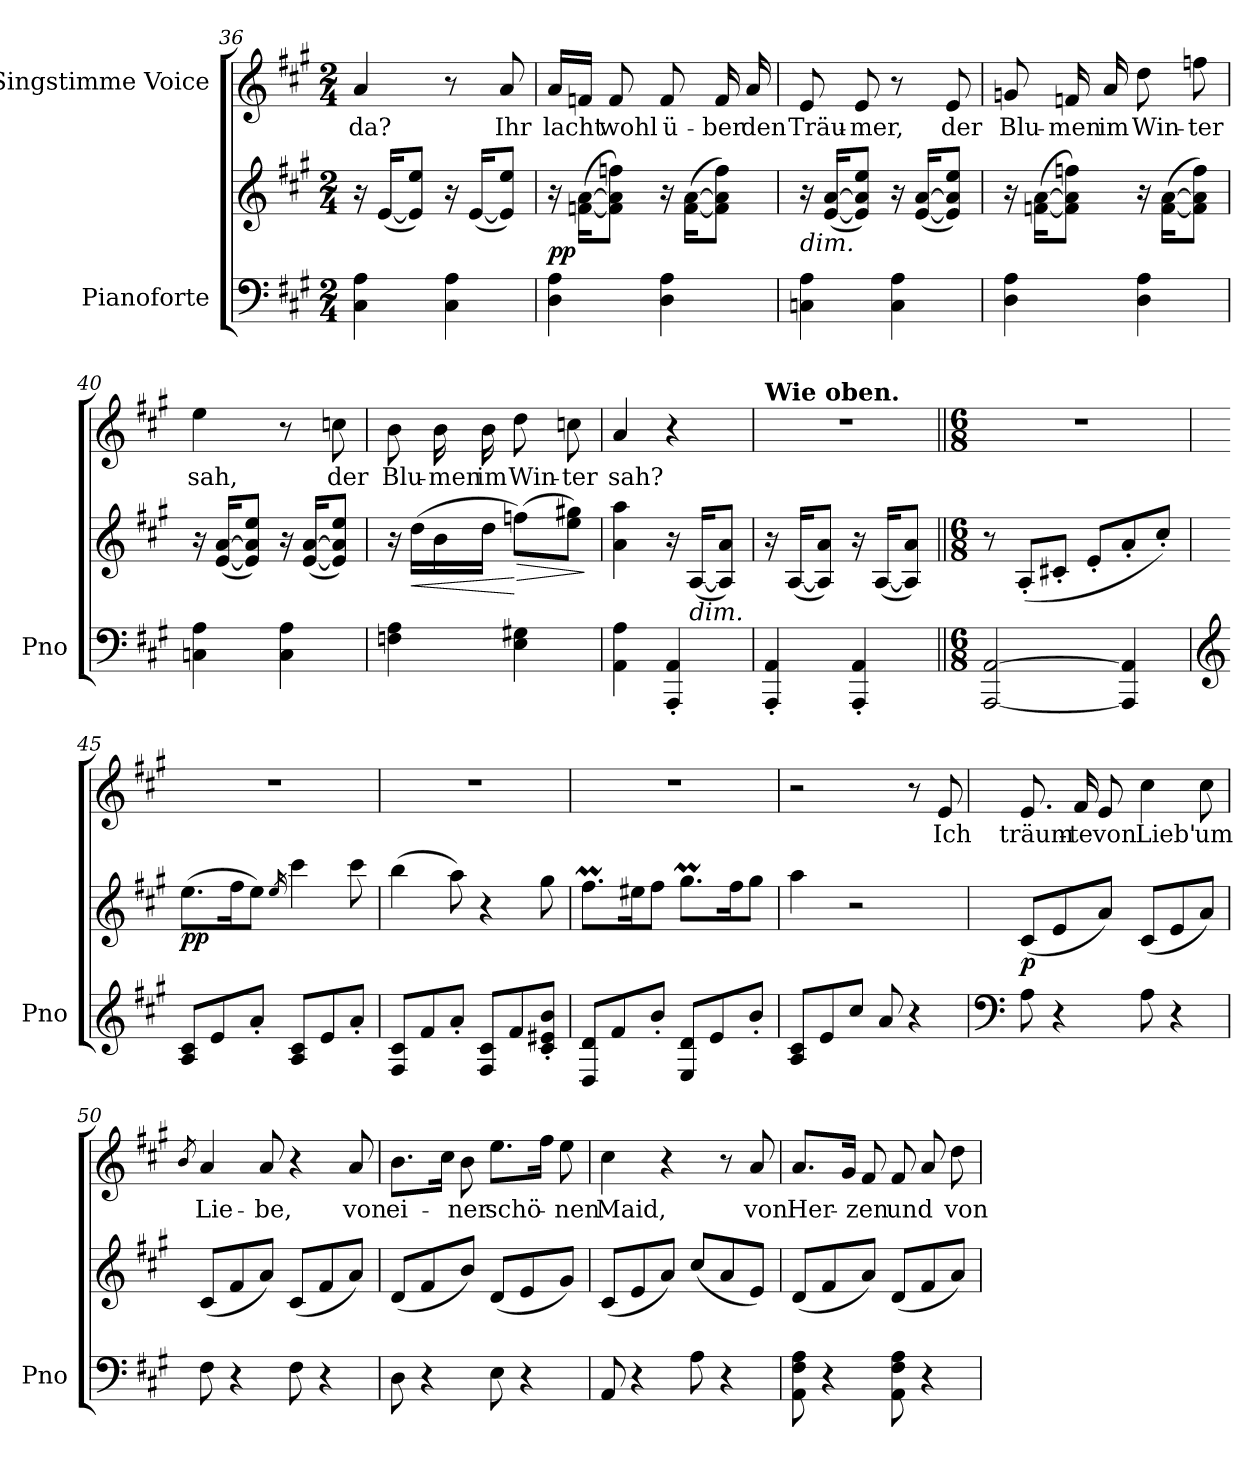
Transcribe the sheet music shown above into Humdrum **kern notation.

**kern	**kern	**dynam	**kern	**text
*part2	*part2	*part2	*part1	*part1
*staff3	*staff2	*staff2/3	*staff1	*staff1
*I"Pianoforte	*	*	*I"Singstimme Voice	*
*I'Pno	*	*	*	*
*clefF4	*clefG2	*	*clefG2	*
*k[f#c#g#]	*k[f#c#g#]	*	*k[f#c#g#]	*
*M2/4	*M2/4	*	*M2/4	*
=36	=36	=36	=36	=36
!	!	!	!	!LO:LY:b
4C#\ 4A\	16r	.	4a/	da?
.	(>[16e/KL	.	.	.
.	8e/] 8ee/J)	.	.	.
4C#\ 4A\	16r	.	8r	.
.	(>[16e/KL	.	.	.
!	!	!	!	!LO:LY:b
.	8e/] 8ee/J)	.	8a/	Ihr
=37	=37	=37	=37	=37
!	!	!LO:DY:b	!	!LO:LY:b
4D\ 4A\	16r	pp	16a/LL	lacht
.	(>[16fn\ [16a\KL	.	16fn/JJ	.
!	!	!	!	!LO:LY:b
.	8f\] 8a\] 8ffn\J)	.	8f/	wohl
!	!	!	!	!LO:LY:b
4D\ 4A\	16r	.	8f/	ü-
.	(>[16f\ [16a\KL	.	.	.
!	!	!	!	!LO:LY:b
.	8f\] 8a\] 8ff\J)	.	16f/	-ber
!	!	!	!	!LO:LY:b
.	.	.	16a/	den
!!LO:LB:g=z
=38	=38	=38	=38	=38
!	!LO:TX:b:i:t=dim.	!	!	!
!	!	!	!	!LO:LY:b
4Cn\ 4A\	16r	.	8e/	Träu-
.	(>[16e/ [16a/KL	.	.	.
!	!	!	!	!LO:LY:b
.	8e/] 8a/] 8ee/J)	.	8e/	-mer,
4C\ 4A\	16r	.	8r	.
.	(>[16e/ [16a/KL	.	.	.
!	!	!	!	!LO:LY:b
.	8e/] 8a/] 8ee/J)	.	8e/	der
=39	=39	=39	=39	=39
!	!	!	!	!LO:LY:b
4D\ 4A\	16r	.	8gn/	Blu-
.	(>[16fn\ [16a\KL	.	.	.
!	!	!	!	!LO:LY:b
.	8f\] 8a\] 8ffn\J)	.	16fn/	-men
!	!	!	!	!LO:LY:b
.	.	.	16a/	im
!	!	!	!	!LO:LY:b
4D\ 4A\	16r	.	8dd\	Win-
.	(>[16f\ [16a\KL	.	.	.
!	!	!	!	!LO:LY:b
.	8f\] 8a\] 8ff\J)	.	8ffn\	-ter
=40	=40	=40	=40	=40
!	!	!	!	!LO:LY:b
4Cn\ 4A\	16r	.	4ee\	sah,
.	(>[16e/ [16a/KL	.	.	.
.	8e/] 8a/] 8ee/J)	.	.	.
4C\ 4A\	16r	.	8r	.
.	(>[16e/ [16a/KL	.	.	.
!	!	!	!	!LO:LY:b
.	8e/] 8a/] 8ee/J)	.	8ccn\	der
=41	=41	=41	=41	=41
!	!	!	!	!LO:LY:b
4Fn\ 4A\	16r	.	8b\	Blu-
!	!	!LO:HP:b	!	!
.	(>16dd\LL	<	.	.
!	!	!	!	!LO:LY:b
.	16b\	.	16b\	-men
!	!	!	!	!LO:LY:b
.	16dd\JJ	.	16b\	im
!	!	!LO:HP:n=1:b	!	!LO:LY:b
4E\ 4G#X\	(>8ffn\L)	[ >	8dd\	Win-
!	!	!	!	!LO:LY:b
.	8ee\ 8gg#X\J)	.	8ccn\	-ter
.	.	]	.	.
=42	=42	=42	=42	=42
!	!	!	!	!LO:LY:b
4AA\ 4A\	4a\ 4aa\	.	4a/	sah?
4AAA/' 4AA/'	16r	.	4r	.
!	!LO:TX:b:i:t=dim.	!	!	!
.	(>[16A/KL	.	.	.
.	8A/] 8a/J)	.	.	.
=43	=43	=43	=43	=43
*	*	*	*MM60	*
!	!	!	!LO:TX:a:B:t=Wie oben.	!
4AAA/' 4AA/'	16r	.	2r	.
.	(>[16A/KL	.	.	.
.	8A/] 8a/J)	.	.	.
4AAA/' 4AA/'	16r	.	.	.
.	(>[16A/KL	.	.	.
.	8A/] 8a/J)	.	.	.
!!LO:PB:g=z
=44||	=44||	=44||	=44||	=44||
*M6/8	*M6/8	*	*M6/8	*
[2AAA/ [2AA/	8r	.	2.r	.
.	(<8A'/L	.	.	.
.	8c#X'/J	.	.	.
.	8e'/L	.	.	.
4AAA/] 4AA/]	8a'/	.	.	.
.	8cc#'/J)	.	.	.
=45	=45	=45	=45	=45
*clefG2	*	*	*	*
!	!	!LO:DY:b	!	!
8A/ 8c#/L	(>8.ee\L	pp	2.r	.
8e/	.	.	.	.
.	16ff#\K	.	.	.
8a'/J	8ee\J)	.	.	.
.	16qee/	.	.	.
8A/ 8c#/L	4ccc#\	.	.	.
8e/	.	.	.	.
8a'/J	8ccc#\	.	.	.
=46	=46	=46	=46	=46
8F#/ 8c#/L	(>4bb\	.	2.r	.
8f#/	.	.	.	.
8a'/J	8aa\)	.	.	.
8F#/ 8c#/L	4r	.	.	.
8f#/	.	.	.	.
8c#/' 8e#X/' 8b/'J	8gg#\	.	.	.
=47	=47	=47	=47	=47
8D/ 8d/L	8.ff#M\L	.	2.r	.
8f#/	.	.	.	.
.	16ee#X\K	.	.	.
8b'/J	8ff#\J	.	.	.
8E/ 8d/L	8.gg#m\L	.	.	.
8e/	.	.	.	.
.	16ff#\K	.	.	.
8b'/J	8gg#\J	.	.	.
=48	=48	=48	=48	=48
8A/ 8c#/L	4aa\	.	2r	.
8e/	.	.	.	.
8cc#/J	2r	.	.	.
8a/	.	.	.	.
4r	.	.	8r	.
!	!	!	!	!LO:LY:b
.	.	.	8e/	Ich
!!LO:LB:g=z
=49	=49	=49	=49	=49
*clefF4	*	*	*	*
!	!	!LO:DY:b	!	!LO:LY:b
8A\	(<8c#/L	p	8.e/	träum-
4r	8e/	.	.	.
!	!	!	!	!LO:LY:b
.	.	.	16f#/	-te
!	!	!	!	!LO:LY:b
.	8a/J)	.	8e/	von
!	!	!	!	!LO:LY:b
8A\	(<8c#/L	.	4cc#\	Lieb'
4r	8e/	.	.	.
!	!	!	!	!LO:LY:b
.	8a/J)	.	8cc#\	um
=50	=50	=50	=50	=50
.	.	.	8qb/	.
!	!	!	!	!LO:LY:b
8F#\	(<8c#/L	.	4a/	Lie-
4r	8f#/	.	.	.
!	!	!	!	!LO:LY:b
.	8a/J)	.	8a/	-be,
8F#\	(<8c#/L	.	4r	.
4r	8f#/	.	.	.
!	!	!	!	!LO:LY:b
.	8a/J)	.	8a/	von
=51	=51	=51	=51	=51
!	!	!	!	!LO:LY:b
8D\	(<8d/L	.	8.b\L	ei-
4r	8f#/	.	.	.
.	.	.	16cc#\Jk	.
!	!	!	!	!LO:LY:b
.	8b/J)	.	8b\	-ner
!	!	!	!	!LO:LY:b
8E\	(<8d/L	.	8.ee\L	schö-
4r	8e/	.	.	.
.	.	.	16ff#\Jk	.
!	!	!	!	!LO:LY:b
.	8g#/J)	.	8ee\	-nen
=52	=52	=52	=52	=52
!	!	!	!	!LO:LY:b
8AA/	(<8c#/L	.	4cc#\	Maid,
4r	8e/	.	.	.
.	8a/J)	.	4r	.
8A\	(<8cc#/L	.	.	.
4r	8a/	.	8r	.
!	!	!	!	!LO:LY:b
.	8e/J)	.	8a/	von
=53	=53	=53	=53	=53
!	!	!	!	!LO:LY:b
8AA\ 8F#\ 8A\	(<8d/L	.	8.a/L	Her-
4r	8f#/	.	.	.
.	.	.	16g#/Jk	.
!	!	!	!	!LO:LY:b
.	8a/J)	.	8f#/	-zen
!	!	!	!	!LO:LY:b
8AA\ 8F#\ 8A\	(<8d/L	.	8f#/	und
4r	8f#/	.	8a/	.
!	!	!	!	!LO:LY:b
.	8a/J)	.	8dd\	von
=	=	=	=	=
*-	*-	*-	*-	*-
